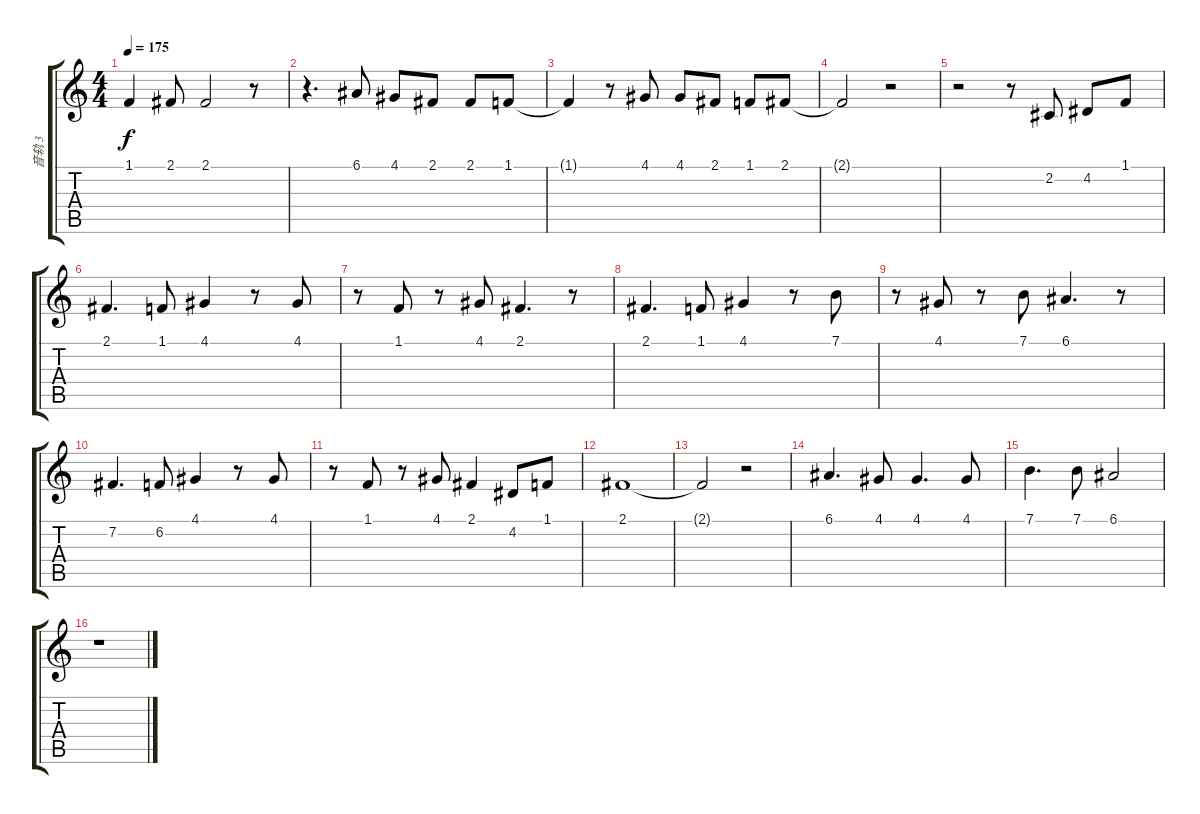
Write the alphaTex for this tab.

\track ("音轨 3" "音轨 3") {instrument voiceoohs}
\staff {score tabs}
\tuning (E4 B3 G3 D3 A2 E2) {hide}
\ts (4 4)
\tempo 175
\clef g2
\ks c
1.1.4{dy f} 2.1.8 2.1.2 r.8 |
r.4{d} 6.1.8 4.1.8 2.1.8 2.1.8 1.1.8 |
1.1{t}.4 r.8 4.1.8 4.1.8 2.1.8 1.1.8 2.1.8 |
2.1{t}.2 r.2 |
r.2 r.8 2.2.8 4.2.8 1.1.8 |
2.1.4{d} 1.1.8 4.1.4 r.8 4.1.8 |
r.8 1.1.8 r.8 4.1.8 2.1.4{d} r.8 |
2.1.4{d} 1.1.8 4.1.4 r.8 7.1.8 |
r.8 4.1.8 r.8 7.1.8 6.1.4{d} r.8 |
7.2.4{d} 6.2.8 4.1.4 r.8 4.1.8 |
r.8 1.1.8 r.8 4.1.8 2.1.4 4.2.8 1.1.8 |
2.1.1 |
2.1{t}.2 r.2 |
6.1.4{d} 4.1.8 4.1.4{d} 4.1.8 |
7.1.4{d} 7.1.8 6.1.2 |
r.1
